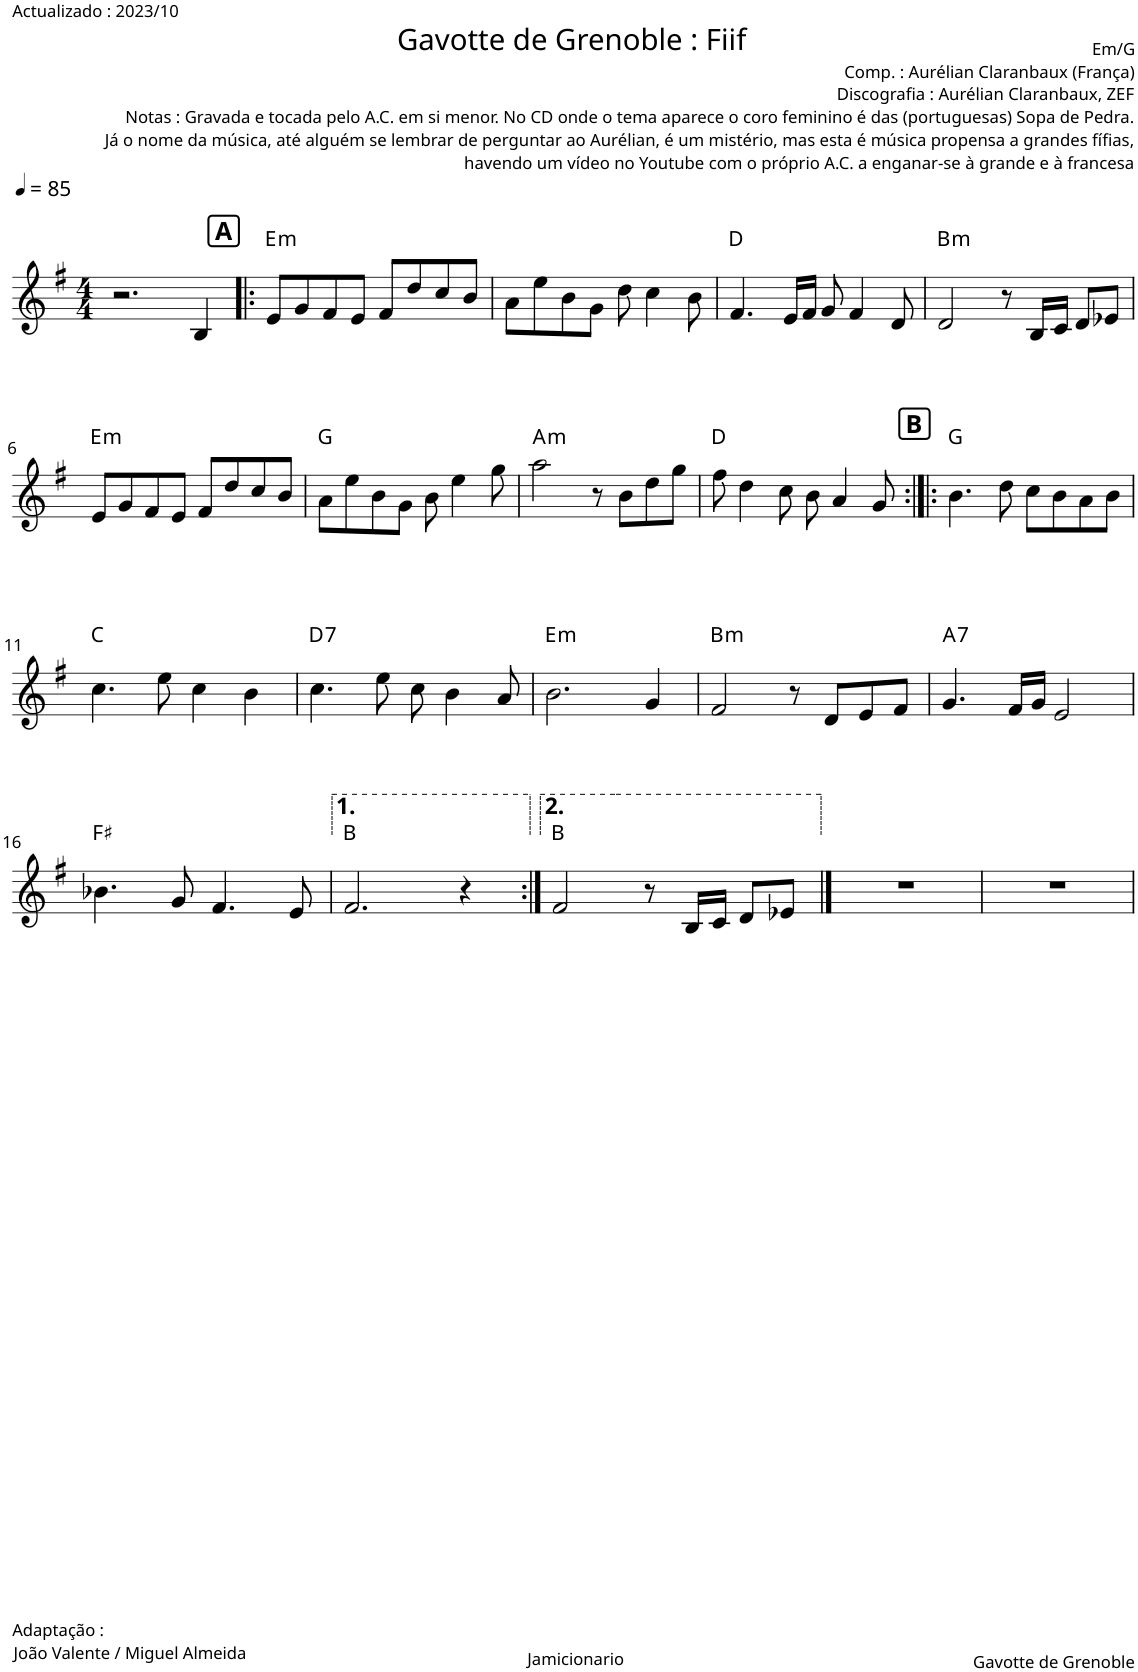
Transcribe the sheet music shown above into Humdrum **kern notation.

**kern	**harte
*part1	*part1
*staff1	*
*I"Piano	*
*I'Pno.	*
*clefG2	*
*k[f#]	*
*M4/4	*
*MM85	*
=1	=1
2.r	.
4B/	.
!!LO:REH:place=s1:a:B:cj:fs=12:t=A
=2!|:	=2!|:
!	!LO:H:kt=m
8e/L	E:min
8g/	.
8f#/	.
8e/J	.
8f#/L	.
8dd/	.
8cc/	.
8b/J	.
=3	=3
8a\L	.
8ee\	.
8b\	.
8g\J	.
8dd\	.
4cc\	.
8b\	.
=4	=4
4.f#/	D:maj
16e/LL	.
16f#/JJ	.
8g/	.
4f#/	.
8d/	.
=5	=5
!	!LO:H:kt=m
2d/	B:min
8r	.
16B/LL	.
16c/JJ	.
8d/L	.
8e-X/J	.
!!LO:LB:g=z
=6	=6
!	!LO:H:kt=m
8e/L	E:min
8g/	.
8f#/	.
8e/J	.
8f#/L	.
8dd/	.
8cc/	.
8b/J	.
=7	=7
8a\L	G:maj
8ee\	.
8b\	.
8g\J	.
8b\	.
4ee\	.
8gg\	.
=8	=8
!	!LO:H:kt=m
2aa\	A:min
8r	.
8b\L	.
8ee\	.
8gg\J	.
=9	=9
8ff#\	D:maj
4dd\	.
8cc\	.
8b\	.
4a/	.
8g/	.
!!LO:REH:place=s1:a:B:cj:fs=12:t=B
=10:|!|:	=10:|!|:
4.b\	G:maj
8dd\	.
8cc\L	.
8b\	.
8a\	.
8b\J	.
!!LO:LB:g=z
=11	=11
4.cc\	C:maj
8ee\	.
4cc\	.
4b\	.
=12	=12
!	!LO:H:kt=7
4.cc\	D:7
8ee\	.
8cc\	.
4b\	.
8a/	.
=13	=13
!	!LO:H:kt=m
2.b\	E:min
4g/	.
=14	=14
!	!LO:H:kt=m
2f#/	B:min
8r	.
8d/L	.
8e/	.
8f#/J	.
=15	=15
!	!LO:H:kt=7
4.g/	A:7
16f#/LL	.
16g/JJ	.
2e/	.
!!LO:LB:g=z
=16	=16
4.b-X\	F#:maj
8g/	.
4.f#/	.
8e/	.
=17	=17
2.f#/	B:maj
4r	.
=18:|!	=18:|!
2f#/	B:maj
8r	.
16B/LL	.
16c/JJ	.
8d/L	.
8e-X/J	.
==19	==19
1r	.
=20	=20
1r	.
=	=
*-	*-
